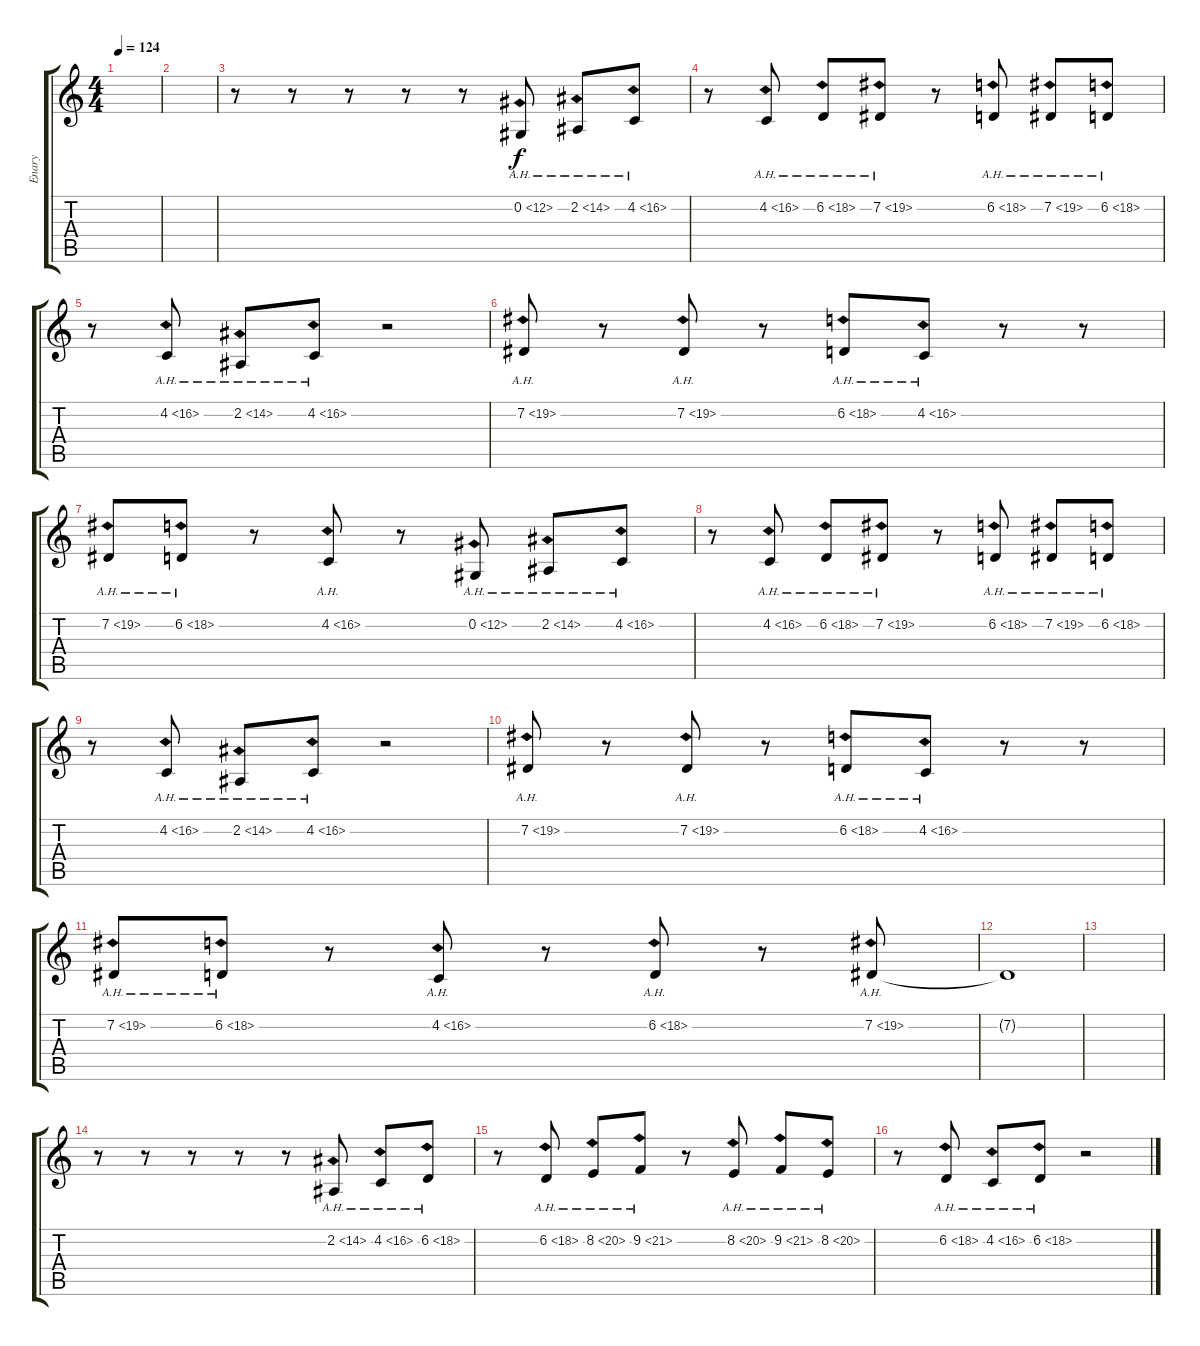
\track ("Enary" "Enary") {instrument lead6voice}
\staff {score tabs}
\tuning (Db4 Ab3 E3 B2 Gb2 B1) {hide}
\ts (4 4)
\tempo 124
\clef g2
\ks c
|
|
r.8 r.8 r.8 r.8 r.8 0.2{ah 12}.8 2.2{ah 12}.8 4.2{ah 12}.8 |
r.8 4.2{ah 12}.8 6.2{ah 12}.8 7.2{ah 12}.8 r.8 6.2{ah 12}.8 7.2{ah 12}.8 6.2{ah 12}.8 |
r.8 4.2{ah 12}.8 2.2{ah 12}.8 4.2{ah 12}.8 r.2 |
7.2{ah 12}.8 r.8 7.2{ah 12}.8 r.8 6.2{ah 12}.8 4.2{ah 12}.8 r.8 r.8 |
7.2{ah 12}.8 6.2{ah 12}.8 r.8 4.2{ah 12}.8 r.8 0.2{ah 12}.8 2.2{ah 12}.8 4.2{ah 12}.8 |
r.8 4.2{ah 12}.8 6.2{ah 12}.8 7.2{ah 12}.8 r.8 6.2{ah 12}.8 7.2{ah 12}.8 6.2{ah 12}.8 |
r.8 4.2{ah 12}.8 2.2{ah 12}.8 4.2{ah 12}.8 r.2 |
7.2{ah 12}.8 r.8 7.2{ah 12}.8 r.8 6.2{ah 12}.8 4.2{ah 12}.8 r.8 r.8 |
7.2{ah 12}.8 6.2{ah 12}.8 r.8 4.2{ah 12}.8 r.8 6.2{ah 12}.8 r.8 7.2{ah 12}.8 |
7.2{t}.1 |
|
r.8 r.8 r.8 r.8 r.8 2.2{ah 12}.8 4.2{ah 12}.8 6.2{ah 12}.8 |
r.8 6.2{ah 12}.8 8.2{ah 12}.8 9.2{ah 12}.8 r.8 8.2{ah 12}.8 9.2{ah 12}.8 8.2{ah 12}.8 |
r.8 6.2{ah 12}.8 4.2{ah 12}.8 6.2{ah 12}.8 r.2
